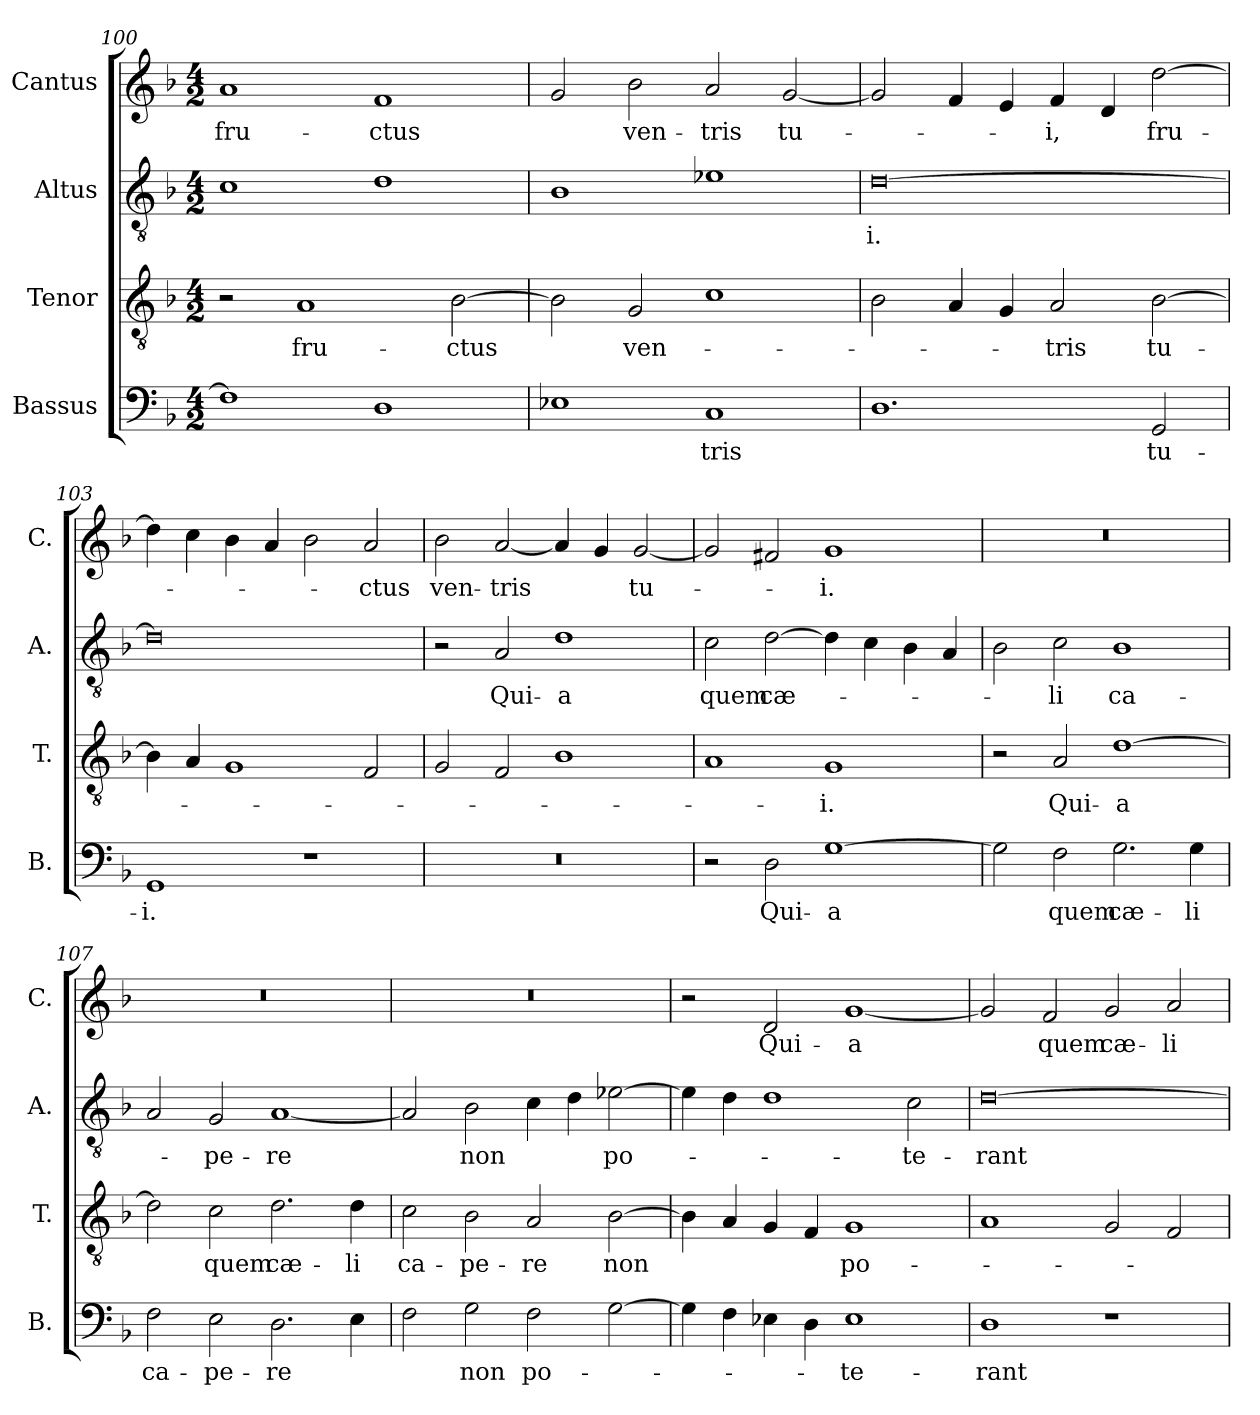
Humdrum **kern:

**kern	**text	**kern	**text	**kern	**text	**kern	**text
*part4	*part4	*part3	*part3	*part2	*part2	*part1	*part1
*staff4	*staff4	*staff3	*staff3	*staff2	*staff2	*staff1	*staff1
*I"Bassus	*	*I"Tenor	*	*I"Altus	*	*I"Cantus	*
*I'B.	*	*I'T.	*	*I'A.	*	*I'C.	*
*clefF4	*	*clefGv2	*	*clefGv2	*	*clefG2	*
*k[b-]	*	*k[b-]	*	*k[b-]	*	*k[b-]	*
*M4/2	*	*M4/2	*	*M4/2	*	*M4/2	*
=100	=100	=100	=100	=100	=100	=100	=100
!	!	!	!	!	!	!	!LO:LY:b
1F]	.	2r	.	1c	.	1a	fru-
!	!	!	!LO:LY:b	!	!	!	!
.	.	1A	fru-	.	.	.	.
!	!	!	!	!	!	!	!LO:LY:b
1D	.	.	.	1d	.	1f	-ctus
!	!	!	!LO:LY:b	!	!	!	!
.	.	[2B-\	-ctus	.	.	.	.
=101	=101	=101	=101	=101	=101	=101	=101
1E-X	.	2B-\]	.	1B-	.	2g/	.
!	!	!	!LO:LY:b	!	!	!	!LO:LY:b
.	.	2G/	ven-	.	.	2b-\	ven-
!	!LO:LY:b	!	!	!	!	!	!LO:LY:b
1C	-tris	1c	.	1e-X	.	2a/	-tris
!	!	!	!	!	!	!	!LO:LY:b
.	.	.	.	.	.	[2g/	tu-
!!LO:LB:g=z
=102	=102	=102	=102	=102	=102	=102	=102
!	!	!	!	!	!LO:LY:b	!	!
1.D	.	2B-\	.	[0d	-i.	2g/]	.
.	.	4A/	.	.	.	4f/	.
.	.	4G/	.	.	.	4e/	.
!	!	!	!LO:LY:b	!	!	!	!LO:LY:b
.	.	2A/	-tris	.	.	4f/	-i,
.	.	.	.	.	.	4d/	.
!	!LO:LY:b	!	!LO:LY:b	!	!	!	!LO:LY:b
2GG/	tu-	[2B-\	tu-	.	.	[2dd\	fru-
=103	=103	=103	=103	=103	=103	=103	=103
!	!LO:LY:b	!	!	!	!	!	!
1GG	-i.	4B-\]	.	0d]	.	4dd\]	.
.	.	4A/	.	.	.	4cc\	.
.	.	1G	.	.	.	4b-\	.
.	.	.	.	.	.	4a/	.
1r	.	.	.	.	.	2b-\	.
!	!	!	!	!	!	!	!LO:LY:b
.	.	2F/	.	.	.	2a/	-ctus
=104	=104	=104	=104	=104	=104	=104	=104
!	!	!	!	!	!	!	!LO:LY:b
0r	.	2G/	.	2r	.	2b-\	ven-
!	!	!	!	!	!LO:LY:b	!	!LO:LY:b
.	.	2F/	.	2A/	Qui-	[2a/	-tris
!	!	!	!	!	!LO:LY:b	!	!
.	.	1B-	.	1d	-a	4a/]	.
.	.	.	.	.	.	4g/	.
!	!	!	!	!	!	!	!LO:LY:b
.	.	.	.	.	.	[2g/	tu-
=105	=105	=105	=105	=105	=105	=105	=105
!	!	!	!	!	!LO:LY:b	!	!
2r	.	1A	.	2c\	quem	2g/]	.
!	!LO:LY:b	!	!	!	!LO:LY:b	!	!
2D\	Qui-	.	.	[2d\	cæ-	2f#X/	.
!	!LO:LY:b	!	!LO:LY:b	!	!	!	!LO:LY:b
[1G	-a	1G	-i.	4d\]	.	1g	-i.
.	.	.	.	4c\	.	.	.
.	.	.	.	4B-\	.	.	.
.	.	.	.	4A/	.	.	.
!!LO:LB:g=z
=106	=106	=106	=106	=106	=106	=106	=106
2G\]	.	2r	.	2B-\	.	0r	.
!	!LO:LY:b	!	!LO:LY:b	!	!LO:LY:b	!	!
2F\	quem	2A/	Qui-	2c\	-li	.	.
!	!LO:LY:b	!	!LO:LY:b	!	!LO:LY:b	!	!
2.G\	cæ-	[1d	-a	1B-	ca-	.	.
!	!LO:LY:b	!	!	!	!	!	!
4G\	-li	.	.	.	.	.	.
=107	=107	=107	=107	=107	=107	=107	=107
!	!LO:LY:b	!	!	!	!	!	!
2F\	ca-	2d\]	.	2A/	.	0r	.
!	!LO:LY:b	!	!LO:LY:b	!	!LO:LY:b	!	!
2E\	-pe-	2c\	quem	2G/	-pe-	.	.
!	!LO:LY:b	!	!LO:LY:b	!	!LO:LY:b	!	!
2.D\	-re	2.d\	cæ-	[1A	-re	.	.
!	!	!	!LO:LY:b	!	!	!	!
4E\	.	4d\	-li	.	.	.	.
=108	=108	=108	=108	=108	=108	=108	=108
!	!	!	!LO:LY:b	!	!	!	!
2F\	.	2c\	ca-	2A/]	.	0r	.
!	!LO:LY:b	!	!LO:LY:b	!	!LO:LY:b	!	!
2G\	non	2B-\	-pe-	2B-\	-non	.	.
!	!LO:LY:b	!	!LO:LY:b	!	!	!	!
2F\	po-	2A/	-re	4c\	.	.	.
.	.	.	.	4d\	.	.	.
!	!	!	!LO:LY:b	!	!LO:LY:b	!	!
[2G\	.	[2B-\	-non	[2e-X\	po-	.	.
=109	=109	=109	=109	=109	=109	=109	=109
4G\]	.	4B-\]	.	4e-\]	.	2r	.
4F\	.	4A/	.	4d\	.	.	.
!	!	!	!	!	!	!	!LO:LY:b
4E-X\	.	4G/	.	1d	.	2d/	Qui-
4D\	.	4F/	.	.	.	.	.
!	!LO:LY:b	!	!LO:LY:b	!	!	!	!LO:LY:b
1E-	-te-	1G	po-	.	.	[1g	-a
!	!	!	!	!	!LO:LY:b	!	!
.	.	.	.	2c\	-te-	.	.
!!LO:PB:g=z
=110	=110	=110	=110	=110	=110	=110	=110
!	!LO:LY:b	!	!	!	!LO:LY:b	!	!
1D	-rant	1A	.	[0d	-rant	2g/]	.
!	!	!	!	!	!	!	!LO:LY:b
.	.	.	.	.	.	2f/	quem
!	!	!	!	!	!	!	!LO:LY:b
1r	.	2G/	.	.	.	2g/	cæ-
!	!	!	!	!	!	!	!LO:LY:b
.	.	2F/	.	.	.	2a/	-li
=	=	=	=	=	=	=	=
*-	*-	*-	*-	*-	*-	*-	*-
